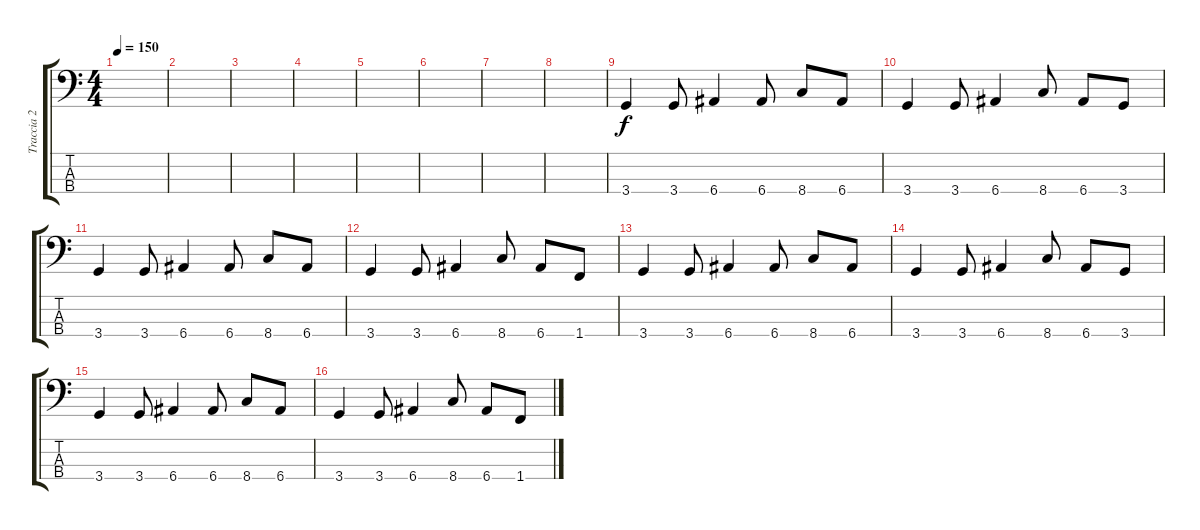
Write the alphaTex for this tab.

\track ("Traccia 2" "Traccia 2") {instrument electricbasspick}
\staff {score tabs}
\tuning (G2 D2 A1 E1) {hide}
\ts (4 4)
\tempo 150
\clef f4
\ks c
|
|
|
|
|
|
|
|
3.4.4 3.4.8 6.4.4 6.4.8 8.4.8 6.4.8 |
3.4.4 3.4.8 6.4.4 8.4.8 6.4.8 3.4.8 |
3.4.4 3.4.8 6.4.4 6.4.8 8.4.8 6.4.8 |
3.4.4 3.4.8 6.4.4 8.4.8 6.4.8 1.4.8 |
3.4.4 3.4.8 6.4.4 6.4.8 8.4.8 6.4.8 |
3.4.4 3.4.8 6.4.4 8.4.8 6.4.8 3.4.8 |
3.4.4 3.4.8 6.4.4 6.4.8 8.4.8 6.4.8 |
3.4.4 3.4.8 6.4.4 8.4.8 6.4.8 1.4.8
